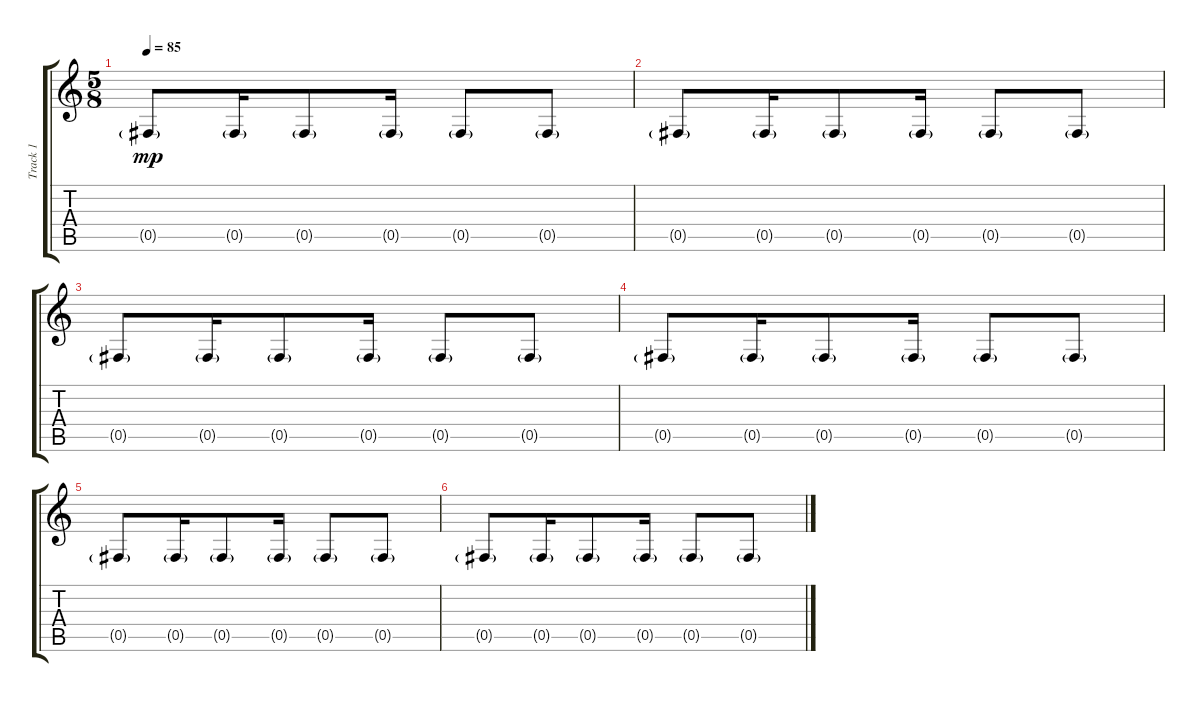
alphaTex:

\track ("Track 1" "Track 1") {instrument electricguitarjazz}
\staff {score tabs}
\tuning (Db4 Ab3 E3 B2 Gb2 Db2) {hide}
\ts (5 8)
\tempo 85
\clef g2
\ks c
0.5{g}.8{dy mp} 0.5{g}.16 0.5{g}.8 0.5{g}.16 0.5{g}.8 0.5{g}.8 |
0.5{g}.8 0.5{g}.16 0.5{g}.8 0.5{g}.16 0.5{g}.8 0.5{g}.8 |
0.5{g}.8 0.5{g}.16 0.5{g}.8 0.5{g}.16 0.5{g}.8 0.5{g}.8 |
0.5{g}.8 0.5{g}.16 0.5{g}.8 0.5{g}.16 0.5{g}.8 0.5{g}.8 |
0.5{g}.8 0.5{g}.16 0.5{g}.8 0.5{g}.16 0.5{g}.8 0.5{g}.8 |
0.5{g}.8 0.5{g}.16 0.5{g}.8 0.5{g}.16 0.5{g}.8 0.5{g}.8
